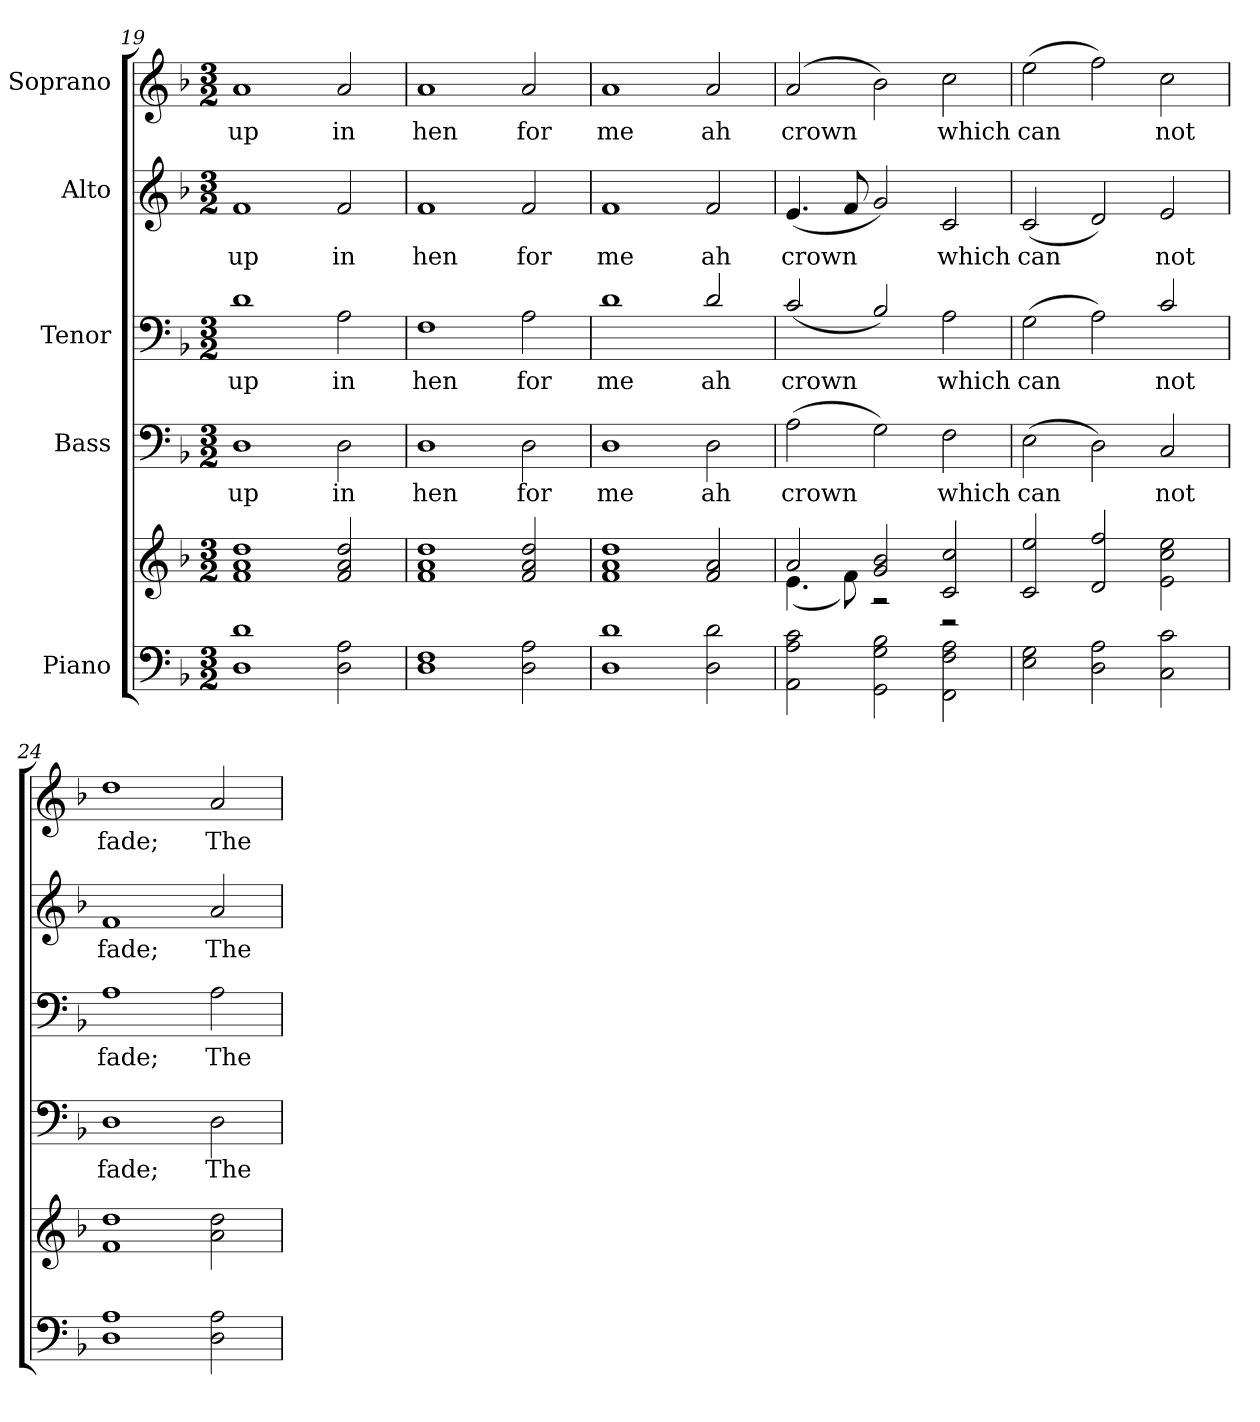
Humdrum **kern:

**kern	**kern	**kern	**text	**kern	**text	**kern	**text	**kern	**text
*part5	*part5	*part4	*part4	*part3	*part3	*part2	*part2	*part1	*part1
*staff6	*staff5	*staff4	*staff4	*staff3	*staff3	*staff2	*staff2	*staff1	*staff1
*I"Piano	*	*I"Bass	*	*I"Tenor	*	*I"Alto	*	*I"Soprano	*
*clefF4	*clefG2	*clefF4	*	*clefF4	*	*clefG2	*	*clefG2	*
*k[b-]	*k[b-]	*k[b-]	*	*k[b-]	*	*k[b-]	*	*k[b-]	*
*F:	*F:	*F:	*	*F:	*	*F:	*	*F:	*
*M3/2	*M3/2	*M3/2	*	*M3/2	*	*M3/2	*	*M3/2	*
=19	=19	=19	=19	=19	=19	=19	=19	=19	=19
!	!	!	!LO:LY:b:color=#000000	!	!	!	!	!	!
!	!	!	!	!	!LO:LY:b:color=#000000	!	!	!	!
!	!	!	!	!	!	!	!LO:LY:b:color=#000000	!	!
!	!	!	!	!	!	!	!	!	!LO:LY:b:color=#000000
1Di 1di	1fi 1ai 1ddi	1Di	up	1di	up	1fi	up	1ai	up
!	!	!	!LO:LY:b:color=#000000	!	!	!	!	!	!
!	!	!	!	!	!LO:LY:b:color=#000000	!	!	!	!
!	!	!	!	!	!	!	!LO:LY:b:color=#000000	!	!
!	!	!	!	!	!	!	!	!	!LO:LY:b:color=#000000
2Di\ 2Ai	2fi/ 2ai 2ddi	2Di\	in	2Ai\	in	2fi/	in	2ai/	in
=20	=20	=20	=20	=20	=20	=20	=20	=20	=20
!	!	!	!LO:LY:b:color=#000000	!	!	!	!	!	!
!	!	!	!	!	!LO:LY:b:color=#000000	!	!	!	!
!	!	!	!	!	!	!	!LO:LY:b:color=#000000	!	!
!	!	!	!	!	!	!	!	!	!LO:LY:b:color=#000000
1Di 1Fi	1fi 1ai 1ddi	1Di	hen	1Fi	hen	1fi	hen	1ai	hen
!	!	!	!LO:LY:b:color=#000000	!	!	!	!	!	!
!	!	!	!	!	!LO:LY:b:color=#000000	!	!	!	!
!	!	!	!	!	!	!	!LO:LY:b:color=#000000	!	!
!	!	!	!	!	!	!	!	!	!LO:LY:b:color=#000000
2Di\ 2Ai	2fi/ 2ai 2ddi	2Di\	for	2Ai\	for	2fi/	for	2ai/	for
=21	=21	=21	=21	=21	=21	=21	=21	=21	=21
!	!	!	!LO:LY:b:color=#000000	!	!	!	!	!	!
!	!	!	!	!	!LO:LY:b:color=#000000	!	!	!	!
!	!	!	!	!	!	!	!LO:LY:b:color=#000000	!	!
!	!	!	!	!	!	!	!	!	!LO:LY:b:color=#000000
1Di 1di	1fi 1ai 1ddi	1Di	me	1di	me	1fi	me	1ai	me
!	!	!	!LO:LY:b:color=#000000	!	!	!	!	!	!
!	!	!	!	!	!LO:LY:b:color=#000000	!	!	!	!
!	!	!	!	!	!	!	!LO:LY:b:color=#000000	!	!
!	!	!	!	!	!	!	!	!	!LO:LY:b:color=#000000
2Di\ 2di	2fi/ 2ai	2Di\	ah	2di/	ah	2fi/	ah	2ai/	ah
!!LO:PB:g=z
=22	=22	=22	=22	=22	=22	=22	=22	=22	=22
*	*^	*	*	*	*	*	*	*	*
!	!	!	!	!LO:LY:b:color=#000000	!	!	!	!	!	!
!	!	!	!	!	!	!LO:LY:b:color=#000000	!	!	!	!
!	!	!	!	!	!	!	!	!LO:LY:b:color=#000000	!	!
!	!	!	!	!	!	!	!	!	!	!LO:LY:b:color=#000000
2AAi\ 2Ai 2ci	2ai/	(4.ei\	(2Ai\	crown	(2ci/	crown	(4.ei/	crown	(2ai/	crown
.	.	8fi\)	.	.	.	.	8fi/	.	.	.
2GGi\ 2Gi 2B-i	2gi/ 2b-i	2r	2Gi\)	.	2B-i/)	.	2gi/)	.	2b-i\)	.
!	!	!	!	!LO:LY:b:color=#000000	!	!	!	!	!	!
!	!	!	!	!	!	!LO:LY:b:color=#000000	!	!	!	!
!	!	!	!	!	!	!	!	!LO:LY:b:color=#000000	!	!
!	!	!	!	!	!	!	!	!	!	!LO:LY:b:color=#000000
2FFi\ 2Fi 2Ai	2ci/ 2cci	2r	2Fi\	which	2Ai\	which	2ci/	which	2cci\	which
*	*v	*v	*	*	*	*	*	*	*	*
=23	=23	=23	=23	=23	=23	=23	=23	=23	=23
*	*^	*	*	*	*	*	*	*	*
!	!	!	!	!LO:LY:b:color=#000000	!	!	!	!	!	!
*	*v	*v	*	*	*	*	*	*	*	*
*	*^	*	*	*	*	*	*	*	*
!	!	!	!	!	!	!LO:LY:b:color=#000000	!	!	!	!
*	*v	*v	*	*	*	*	*	*	*	*
*	*^	*	*	*	*	*	*	*	*
!	!	!	!	!	!	!	!	!LO:LY:b:color=#000000	!	!
*	*v	*v	*	*	*	*	*	*	*	*
*	*^	*	*	*	*	*	*	*	*
!	!	!	!	!	!	!	!	!	!	!LO:LY:b:color=#000000
*	*v	*v	*	*	*	*	*	*	*	*
2Ei\ 2Gi	2ci/ 2eei	(2Ei\	can	(2Gi\	can	(2ci/	can	(2eei\	can
2Di\ 2Ai	2di/ 2ffi	2Di\)	.	2Ai\)	.	2di/)	.	2ffi\)	.
!	!	!	!LO:LY:b:color=#000000	!	!	!	!	!	!
!	!	!	!	!	!LO:LY:b:color=#000000	!	!	!	!
!	!	!	!	!	!	!	!LO:LY:b:color=#000000	!	!
!	!	!	!	!	!	!	!	!	!LO:LY:b:color=#000000
2Ci\ 2ci	2ei\ 2cci 2eei	2Ci/	not	2ci/	not	2ei/	not	2cci\	not
=24	=24	=24	=24	=24	=24	=24	=24	=24	=24
!	!	!	!LO:LY:b:color=#000000	!	!	!	!	!	!
!	!	!	!	!	!LO:LY:b:color=#000000	!	!	!	!
!	!	!	!	!	!	!	!LO:LY:b:color=#000000	!	!
!	!	!	!	!	!	!	!	!	!LO:LY:b:color=#000000
1Di 1Ai	1fi 1ddi	1Di	fade;	1Ai	fade;	1fi	fade;	1ddi	fade;
!	!	!	!LO:LY:b:color=#000000	!	!	!	!	!	!
!	!	!	!	!	!LO:LY:b:color=#000000	!	!	!	!
!	!	!	!	!	!	!	!LO:LY:b:color=#000000	!	!
!	!	!	!	!	!	!	!	!	!LO:LY:b:color=#000000
2Di\ 2Ai	2ai\ 2ddi	2Di\	The	2Ai\	The	2ai/	The	2ai/	The
=	=	=	=	=	=	=	=	=	=
*-	*-	*-	*-	*-	*-	*-	*-	*-	*-
